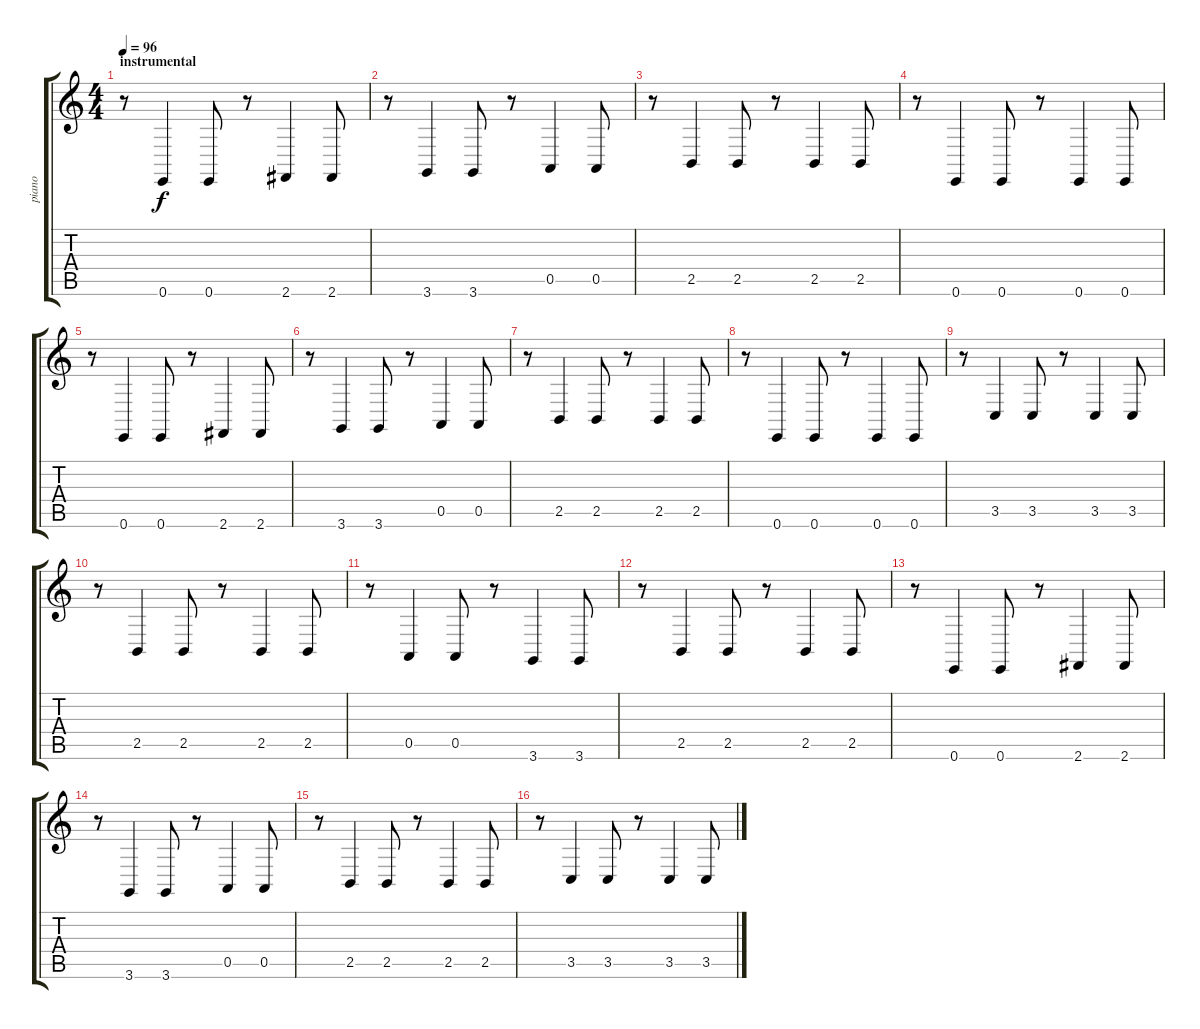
\track ("piano" "piano") {instrument brightacousticpiano}
\staff {score tabs}
\tuning (E4 B3 G3 D3 A2 E2) {hide}
\ts (4 4)
\section ("" "instrumental")
\tempo 96
\clef g2
\ks c
r.8{dy f} 0.6.4 0.6.8 r.8 2.6.4 2.6.8 |
r.8 3.6.4 3.6.8 r.8 0.5.4 0.5.8 |
r.8 2.5.4 2.5.8 r.8 2.5.4 2.5.8 |
r.8 0.6.4 0.6.8 r.8 0.6.4 0.6.8 |
r.8 0.6.4 0.6.8 r.8 2.6.4 2.6.8 |
r.8 3.6.4 3.6.8 r.8 0.5.4 0.5.8 |
r.8 2.5.4 2.5.8 r.8 2.5.4 2.5.8 |
r.8 0.6.4 0.6.8 r.8 0.6.4 0.6.8 |
r.8 3.5.4 3.5.8 r.8 3.5.4 3.5.8 |
r.8 2.5.4 2.5.8 r.8 2.5.4 2.5.8 |
r.8 0.5.4 0.5.8 r.8 3.6.4 3.6.8 |
r.8 2.5.4 2.5.8 r.8 2.5.4 2.5.8 |
r.8 0.6.4 0.6.8 r.8 2.6.4 2.6.8 |
r.8 3.6.4 3.6.8 r.8 0.5.4 0.5.8 |
r.8 2.5.4 2.5.8 r.8 2.5.4 2.5.8 |
r.8 3.5.4 3.5.8 r.8 3.5.4 3.5.8
